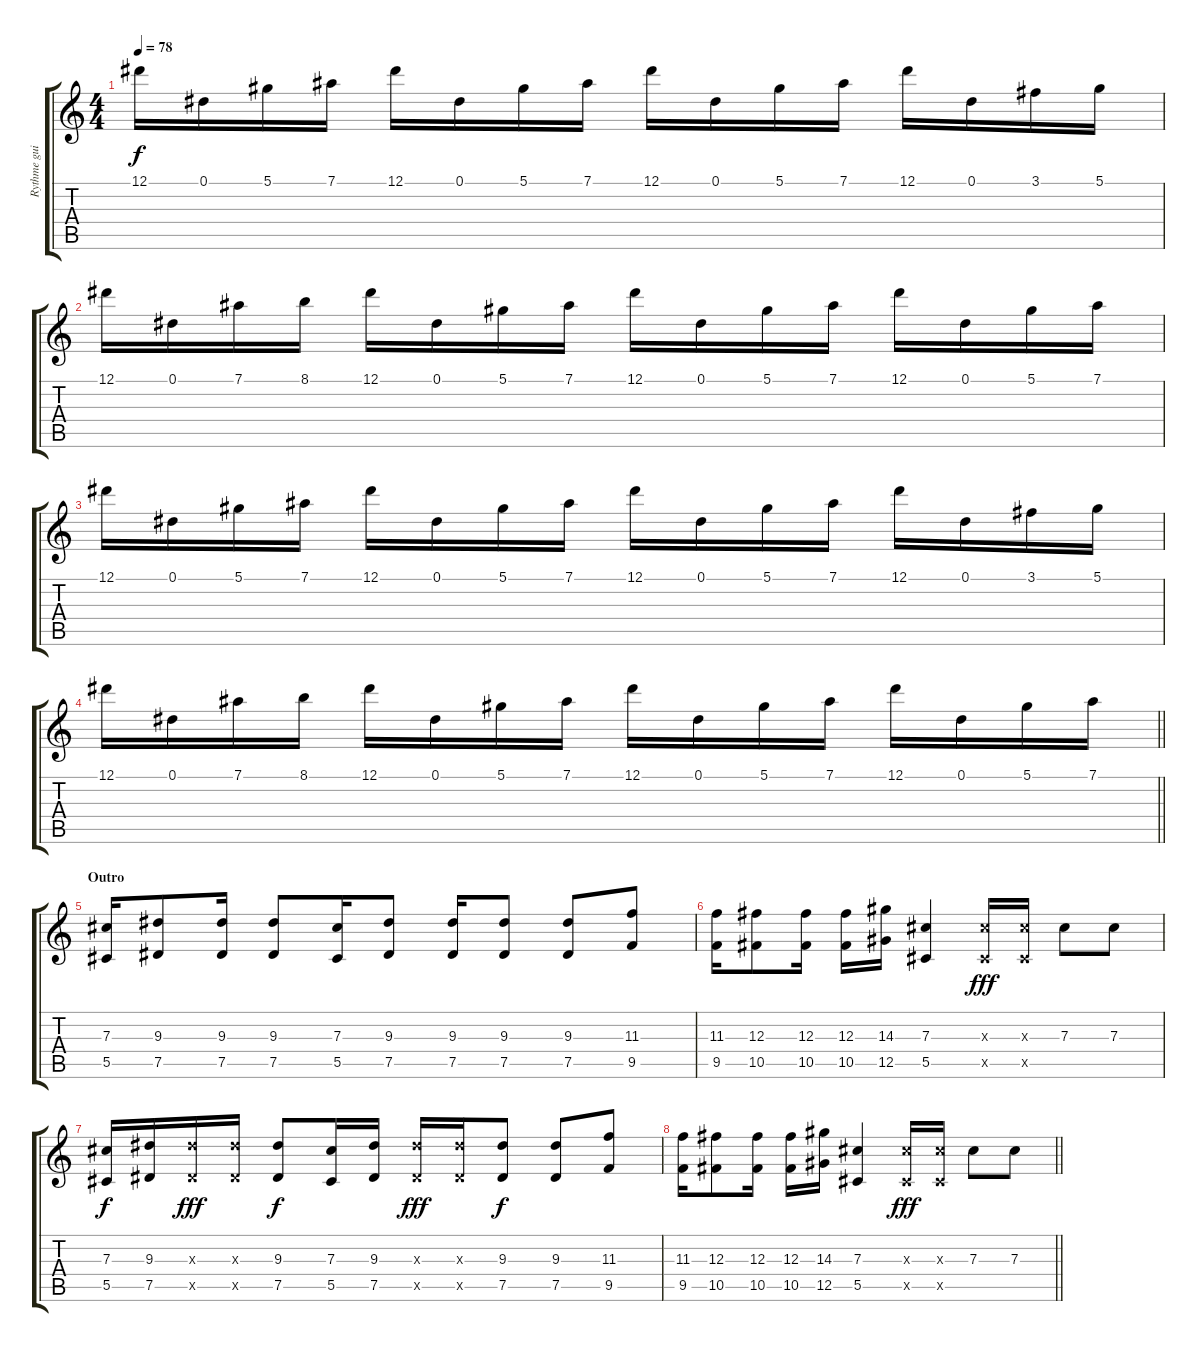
\track ("Rythme guitar" "Rythme gui") {instrument electricguitarclean}
\staff {score tabs}
\tuning (Eb4 Bb3 Gb3 Db3 Ab2 Eb2) {hide}
\ts (4 4)
\tempo 78
\clef g2
\ks c
12.1.16{dy f volume 10} 0.1.16 5.1.16 7.1.16 12.1.16 0.1.16 5.1.16 7.1.16 12.1.16 0.1.16 5.1.16 7.1.16 12.1.16 0.1.16 3.1.16 5.1.16 |
12.1.16 0.1.16 7.1.16 8.1.16 12.1.16 0.1.16 5.1.16 7.1.16 12.1.16 0.1.16 5.1.16 7.1.16 12.1.16 0.1.16 5.1.16 7.1.16 |
12.1.16 0.1.16 5.1.16 7.1.16 12.1.16 0.1.16 5.1.16 7.1.16 12.1.16 0.1.16 5.1.16 7.1.16 12.1.16 0.1.16 3.1.16 5.1.16 |
\barLineRight lightlight
12.1.16 0.1.16 7.1.16 8.1.16 12.1.16 0.1.16 5.1.16 7.1.16 12.1.16 0.1.16 5.1.16 7.1.16 12.1.16 0.1.16 5.1.16 7.1.16 |
\section ("" "Outro")
(7.3 5.5).16 (9.3 7.5).8 (9.3 7.5).16 (9.3 7.5).8 (7.3 5.5).16 (9.3 7.5).8 (9.3 7.5).16 (9.3 7.5).8 (9.3 7.5).8 (11.3 9.5).8 |
(11.3 9.5).16 (12.3 10.5).8 (12.3 10.5).16 (12.3 10.5).16 (14.3 12.5).16 (7.3 5.5).4 (7.3{x} 5.5{x}).16{dy fff} (7.3{x} 5.5{x}).16 7.3.8 7.3.8 |
(7.3 5.5).16{dy f} (9.3 7.5).16 (9.3{x} 7.5{x}).16{dy fff} (9.3{x} 7.5{x}).16 (9.3 7.5).8{dy f} (7.3 5.5).16 (9.3 7.5).16 (9.3{x} 7.5{x}).16{dy fff} (9.3{x} 7.5{x}).16 (9.3 7.5).8{dy f} (9.3 7.5).8 (11.3 9.5).8 |
\barLineRight lightlight
(11.3 9.5).16 (12.3 10.5).8 (12.3 10.5).16 (12.3 10.5).16 (14.3 12.5).16 (7.3 5.5).4 (7.3{x} 5.5{x}).16{dy fff} (7.3{x} 5.5{x}).16 7.3.8 7.3.8
